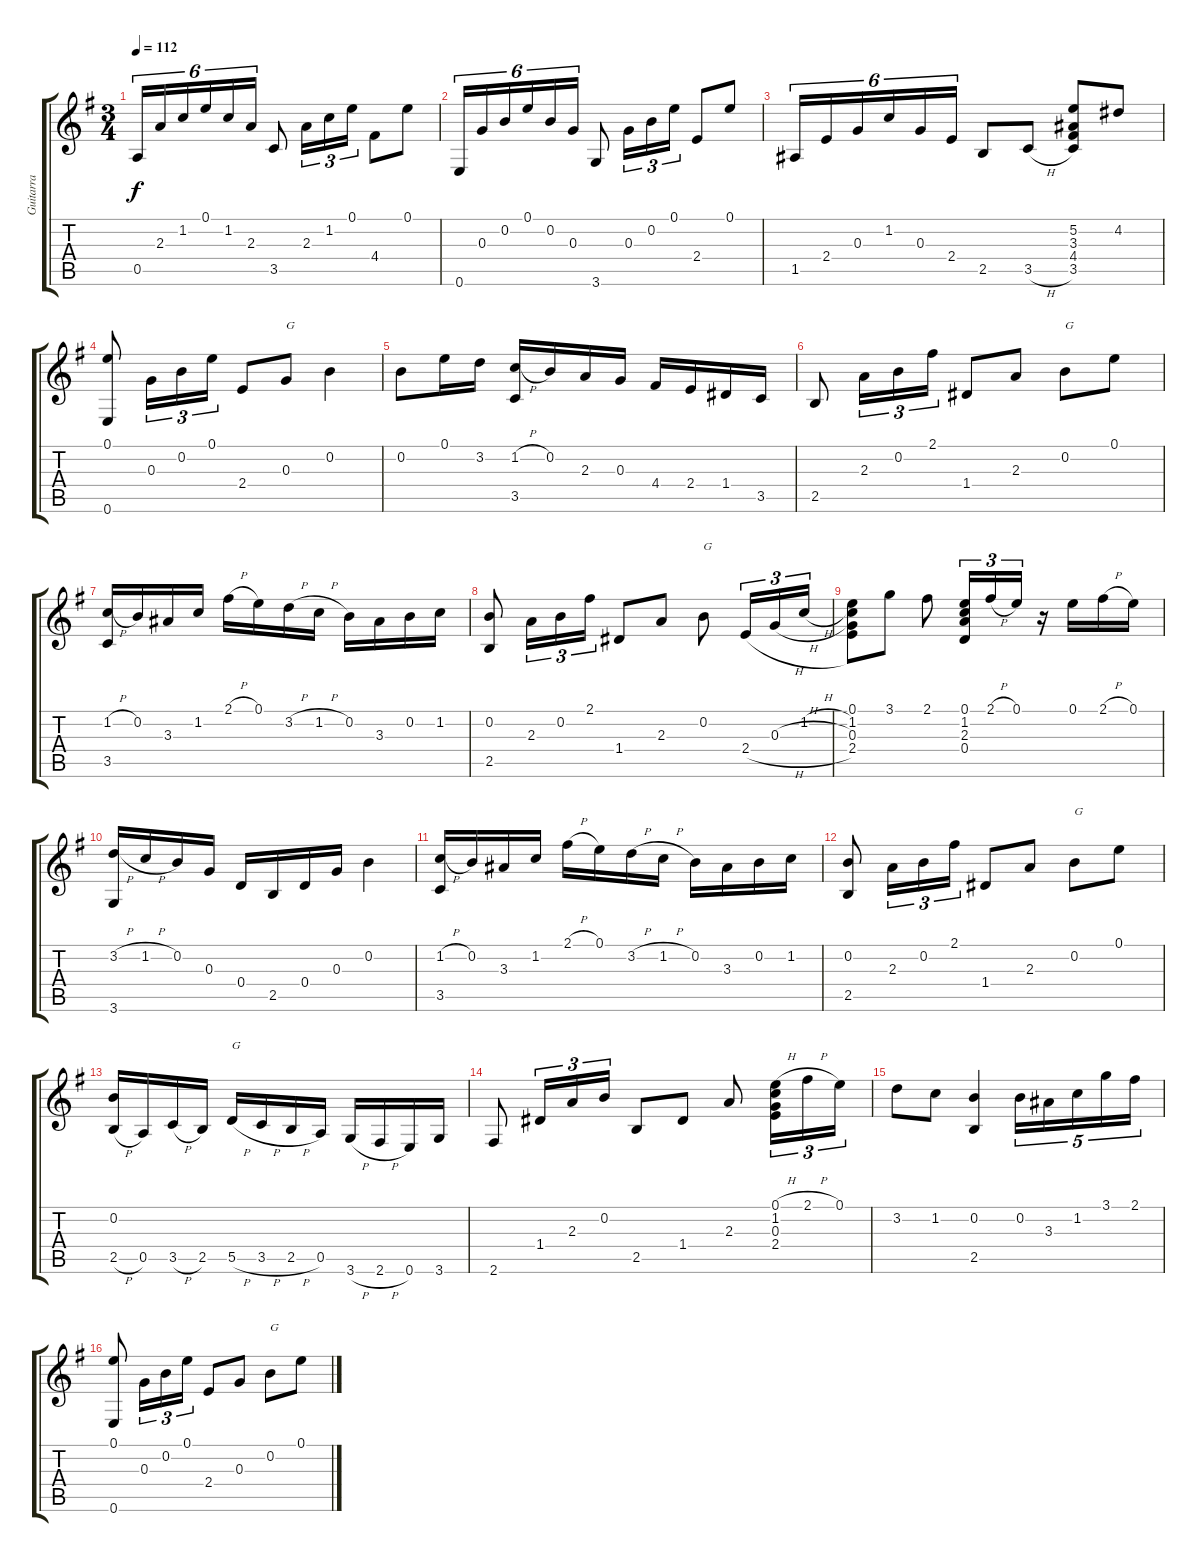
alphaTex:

\track ("Guitarra" "Guitarra") {instrument acousticguitarnylon}
\staff {score tabs}
\tuning (E4 B3 G3 D3 A2 E2) {hide}
\ts (3 4)
\tempo 112
\clef g2
\ks g
0.5.16{tu (6 4) dy f} 2.3.16{tu (6 4)} 1.2.16{tu (6 4)} 0.1.16{tu (6 4)} 1.2.16{tu (6 4)} 2.3.16{tu (6 4)} 3.5.8 2.3.16{tu (3 2)} 1.2.16{tu (3 2)} 0.1.16{tu (3 2)} 4.4.8 0.1.8 |
0.6.16{tu (6 4)} 0.3.16{tu (6 4)} 0.2.16{tu (6 4)} 0.1.16{tu (6 4)} 0.2.16{tu (6 4)} 0.3.16{tu (6 4)} 3.6.8 0.3.16{tu (3 2)} 0.2.16{tu (3 2)} 0.1.16{tu (3 2)} 2.4.8 0.1.8 |
1.5.16{tu (6 4)} 2.4.16{tu (6 4)} 0.3.16{tu (6 4)} 1.2.16{tu (6 4)} 0.3.16{tu (6 4)} 2.4.16{tu (6 4)} 2.5.8 3.5{h}.8 (5.2 3.3 4.4 3.5).8 4.2.8 |
(0.1 0.6).8 0.3.16{tu (3 2)} 0.2.16{tu (3 2)} 0.1.16{tu (3 2)} 2.4.8 0.3.8{txt "G"} 0.2.4 |
0.2.8 0.1.16 3.2.16 (1.2{h} 3.5).16 0.2.16 2.3.16 0.3.16 4.4.16 2.4.16 1.4.16 3.5.16 |
2.5.8 2.3.16{tu (3 2)} 0.2.16{tu (3 2)} 2.1.16{tu (3 2)} 1.4.8 2.3.8 0.2.8{txt "G"} 0.1.8 |
(1.2{h} 3.5).16 0.2.16 3.3.16 1.2.16 2.1{h}.16 0.1.16 3.2{h}.16 1.2{h}.16 0.2.16 3.3.16 0.2.16 1.2.16 |
(0.2 2.5).8 2.3.16{tu (3 2)} 0.2.16{tu (3 2)} 2.1.16{tu (3 2)} 1.4.8 2.3.8 0.2.8{txt "G"} 2.4{h}.16{tu (3 2)} 0.3{h}.16{tu (3 2)} 1.2{h}.16{tu (3 2)} |
(0.1 1.2 0.3 2.4).8 3.1.8 2.1.8 (0.1 1.2 2.3 0.4).16{tu (3 2)} 2.1{h}.16{tu (3 2)} 0.1.16{tu (3 2)} r.16 0.1.16 2.1{h}.16 0.1.16 |
(3.2{h} 3.6).16 1.2{h}.16 0.2.16 0.3.16 0.4.16 2.5.16 0.4.16 0.3.16 0.2.4 |
(1.2{h} 3.5).16 0.2.16 3.3.16 1.2.16 2.1{h}.16 0.1.16 3.2{h}.16 1.2{h}.16 0.2.16 3.3.16 0.2.16 1.2.16 |
(0.2 2.5).8 2.3.16{tu (3 2)} 0.2.16{tu (3 2)} 2.1.16{tu (3 2)} 1.4.8 2.3.8 0.2.8{txt "G"} 0.1.8 |
(0.2 2.5{h}).16 0.5.16 3.5{h}.16 2.5.16 5.5{h}.16{txt "G"} 3.5{h}.16 2.5{h}.16 0.5.16 3.6{h}.16 2.6{h}.16 0.6.16 3.6.16 |
2.6.8 1.4.16{tu (3 2)} 2.3.16{tu (3 2)} 0.2.16{tu (3 2)} 2.5.8 1.4.8 2.3.8 (0.1{h} 1.2 0.3 2.4).16{tu (3 2)} 2.1{h}.16{tu (3 2)} 0.1.16{tu (3 2)} |
3.2.8 1.2.8 (0.2 2.5).4 0.2.16{tu (5 4)} 3.3.16{tu (5 4)} 1.2.16{tu (5 4)} 3.1.16{tu (5 4)} 2.1.16{tu (5 4)} |
(0.1 0.6).8 0.3.16{tu (3 2)} 0.2.16{tu (3 2)} 0.1.16{tu (3 2)} 2.4.8 0.3.8 0.2.8{txt "G"} 0.1.8
